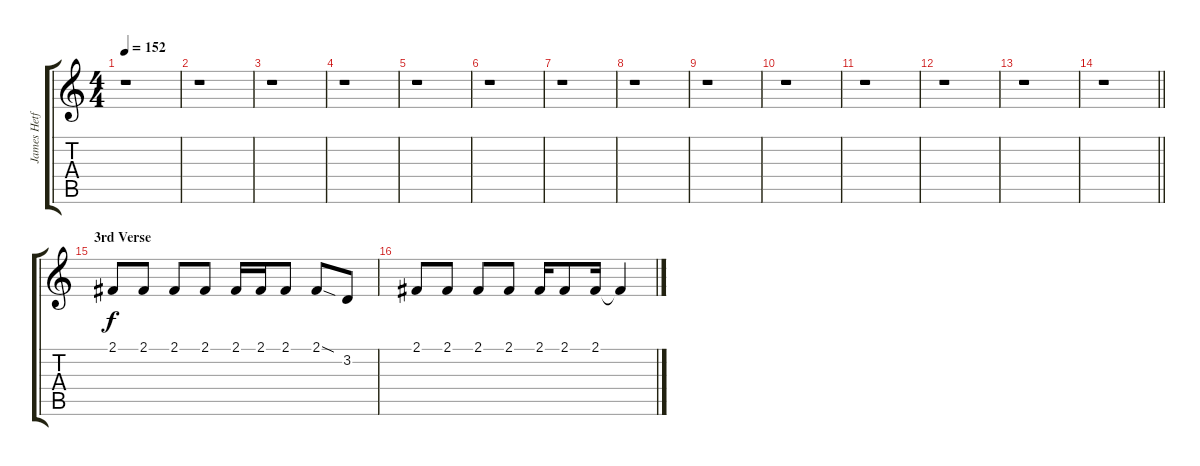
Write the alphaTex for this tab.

\track ("James Hetfield - Vocals" "James Hetf") {instrument lead2sawtooth}
\staff {score tabs}
\tuning (E4 B3 G3 D3 A2 E2) {hide}
\ts (4 4)
\tempo 152
\clef g2
\ks c
r.1{dy f} |
r.1 |
r.1 |
r.1 |
r.1 |
r.1 |
r.1 |
r.1 |
r.1 |
r.1 |
r.1 |
r.1 |
r.1 |
\barLineRight lightlight
r.1 |
\section ("" "3rd Verse")
2.1.8 2.1.8 2.1.8 2.1.8 2.1.16 2.1.16 2.1.8 2.1{sod}.8 3.2.8 |
2.1.8 2.1.8 2.1.8 2.1.8 2.1.16 2.1.8 2.1.16 2.1{t}.4
